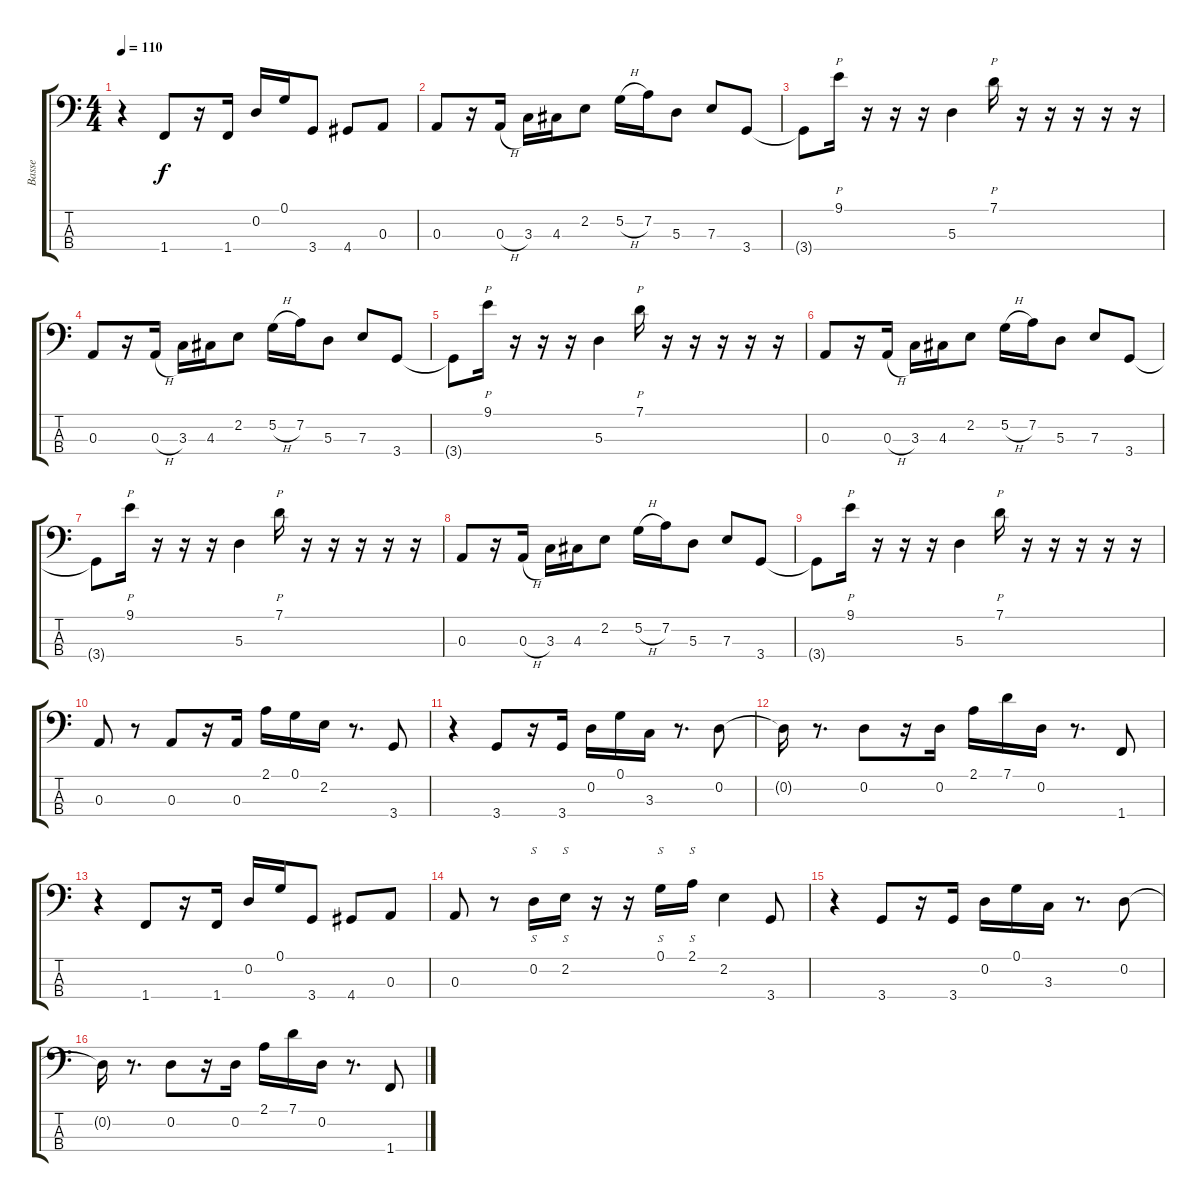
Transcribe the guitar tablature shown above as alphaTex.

\track ("Basse" "Basse") {instrument electricbassfinger}
\staff {score tabs}
\tuning (G2 D2 A1 E1) {hide}
\ts (4 4)
\tempo 110
\clef f4
\ks c
r.4{dy f} 1.4.8 r.16 1.4.16 0.2.16 0.1.16 3.4.8 4.4.8 0.3.8 |
0.3.8 r.16 0.3{h}.16 3.3.16 4.3.16 2.2.8 5.2{h}.16 7.2.16 5.3.8 7.3.8 3.4.8 |
3.4{t}.8 9.1.16{p} r.16 r.16 r.16 5.3.4 7.1.16{p} r.16 r.16 r.16 r.16 r.16 |
0.3.8 r.16 0.3{h}.16 3.3.16 4.3.16 2.2.8 5.2{h}.16 7.2.16 5.3.8 7.3.8 3.4.8 |
3.4{t}.8 9.1.16{p} r.16 r.16 r.16 5.3.4 7.1.16{p} r.16 r.16 r.16 r.16 r.16 |
0.3.8 r.16 0.3{h}.16 3.3.16 4.3.16 2.2.8 5.2{h}.16 7.2.16 5.3.8 7.3.8 3.4.8 |
3.4{t}.8 9.1.16{p} r.16 r.16 r.16 5.3.4 7.1.16{p} r.16 r.16 r.16 r.16 r.16 |
0.3.8 r.16 0.3{h}.16 3.3.16 4.3.16 2.2.8 5.2{h}.16 7.2.16 5.3.8 7.3.8 3.4.8 |
3.4{t}.8 9.1.16{p} r.16 r.16 r.16 5.3.4 7.1.16{p} r.16 r.16 r.16 r.16 r.16 |
0.3.8 r.8 0.3.8 r.16 0.3.16 2.1.16 0.1.16 2.2.16 r.8{d} 3.4.8 |
r.4 3.4.8 r.16 3.4.16 0.2.16 0.1.16 3.3.16 r.8{d} 0.2.8 |
0.2{t}.16 r.8{d} 0.2.8 r.16 0.2.16 2.1.16 7.1.16 0.2.16 r.8{d} 1.4.8 |
r.4 1.4.8 r.16 1.4.16 0.2.16 0.1.16 3.4.8 4.4.8 0.3.8 |
0.3.8 r.8 0.2.16{s} 2.2.16{s} r.16 r.16 0.1.16{s} 2.1.16{s} 2.2.4 3.4.8 |
r.4 3.4.8 r.16 3.4.16 0.2.16 0.1.16 3.3.16 r.8{d} 0.2.8 |
0.2{t}.16 r.8{d} 0.2.8 r.16 0.2.16 2.1.16 7.1.16 0.2.16 r.8{d} 1.4.8
